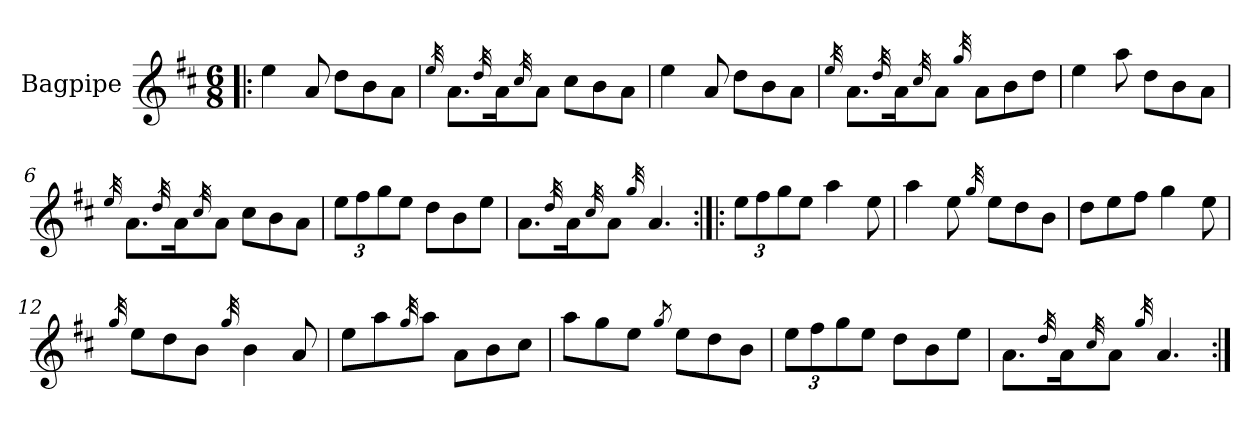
**kern
*part1
*staff1
*I"Bagpipe
*I'Bagp.
*clefG2
*k[f#c#]
*M6/8
=1!|:
4ee\
8a/
8dd\L
8b\
8a\J
=2
32qee/
8.a\L
32qdd/
16a\K
32qcc#/
8a\J
8cc#\L
8b\
8a\J
=3
4ee\
8a/
8dd\L
8b\
8a\J
=4
32qee/
8.a\L
32qdd/
16a\K
32qcc#/
8a\J
32qgg/
8a\L
8b\
8dd\J
!!LO:LB:g=z
=5
4ee\
8aa\
8dd\L
8b\
8a\J
=6
32qee/
8.a\L
32qdd/
16a\K
32qcc#/
8a\J
8cc#\L
8b\
8a\J
=7
*Xbrackettup
12ee\L
12ff#\
12gg\
8ee\J
8dd\L
8b\
8ee\J
=8
8.a\L
32qdd/
16a\K
32qcc#/
8a\J
32qgg/
4.a/
!!LO:LB:g=z
=9:|!|:
12ee\L
12ff#\
12gg\
8ee\J
4aa\
8ee\
=10
4aa\
8ee\
32qgg/
8ee\L
8dd\
8b\J
=11
8dd\L
8ee\
8ff#\J
4gg\
8ee\
=12
32qgg/
8ee\L
8dd\
8b\J
32qgg/
4b\
8a/
!!LO:LB:g=z
=13
8ee\L
8aa\
32qgg/
8aa\J
8a\L
8b\
8cc#\J
=14
8aa\L
8gg\
8ee\J
8qgg/
8ee\L
8dd\
8b\J
=15
12ee\L
12ff#\
12gg\
8ee\J
8dd\L
8b\
8ee\J
=16
8.a\L
32qdd/
16a\K
32qcc#/
8a\J
32qgg/
4.a/
=:|!
*-
